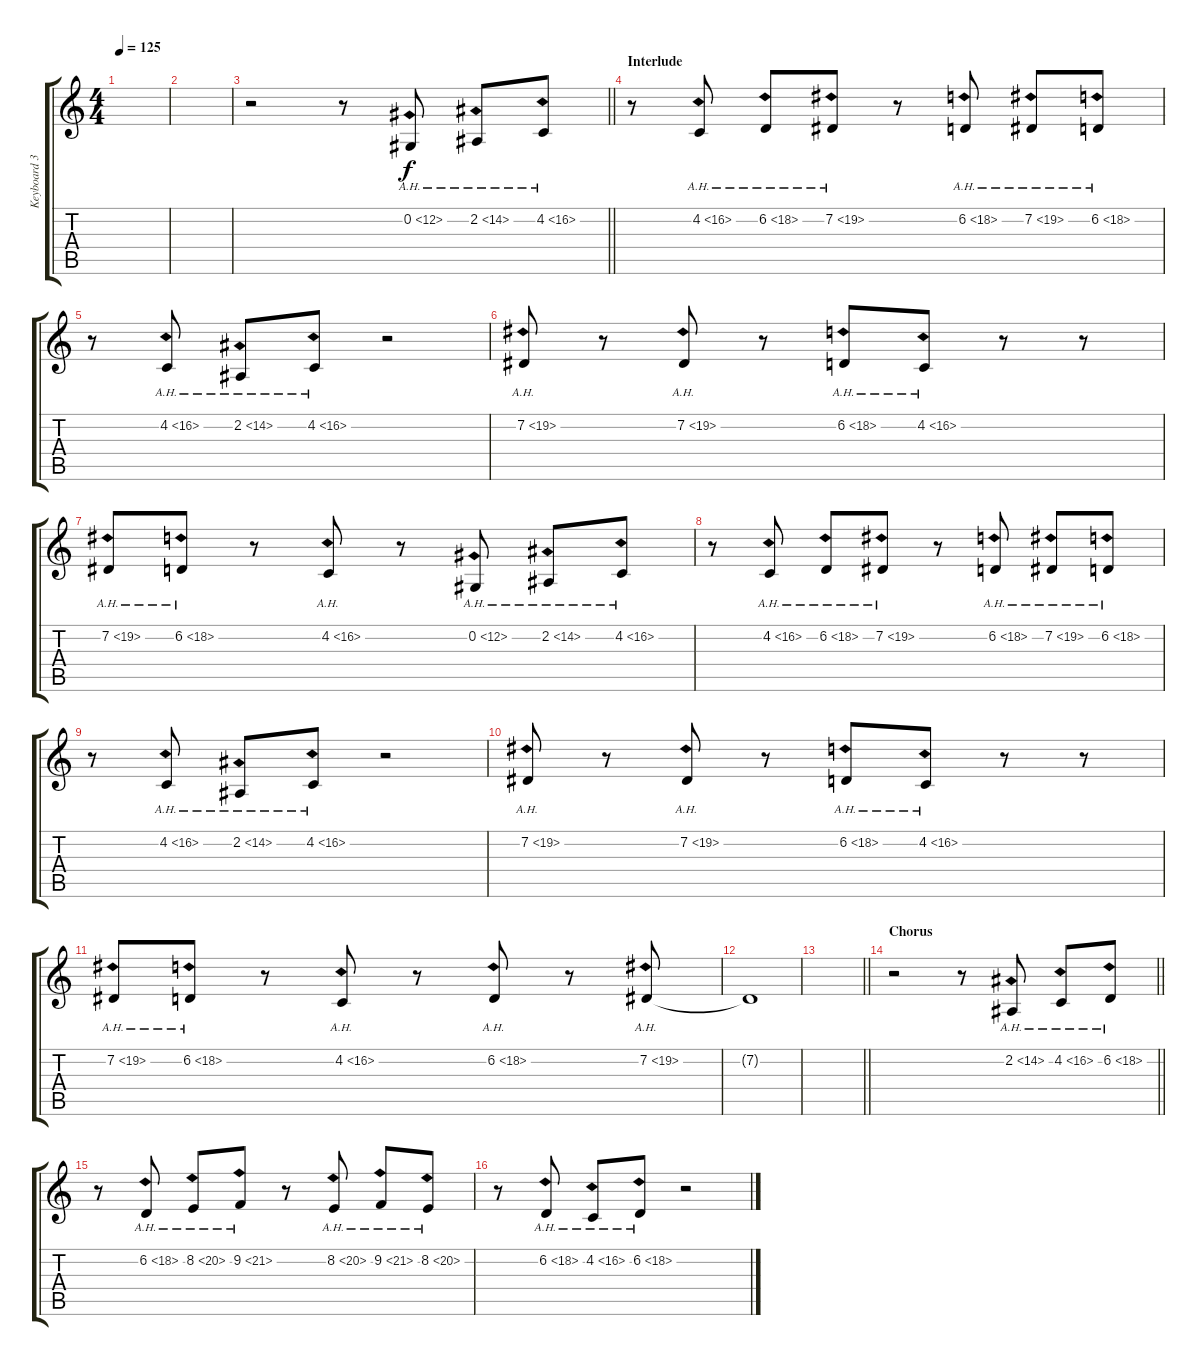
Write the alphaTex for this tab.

\track ("Keyboard 3" "Keyboard 3") {instrument fx7echoes}
\staff {score tabs}
\tuning (Db4 Ab3 E3 B2 Gb2 B1) {hide}
\ts (4 4)
\tempo 125
\clef g2
\ks c
|
|
\barLineRight lightlight
r.2{volume 16 balance 8} r.8 0.2{ah 12}.8 2.2{ah 12}.8 4.2{ah 12}.8 |
\section ("" "Interlude")
r.8 4.2{ah 12}.8 6.2{ah 12}.8 7.2{ah 12}.8 r.8 6.2{ah 12}.8 7.2{ah 12}.8 6.2{ah 12}.8 |
r.8 4.2{ah 12}.8 2.2{ah 12}.8 4.2{ah 12}.8 r.2 |
7.2{ah 12}.8 r.8 7.2{ah 12}.8 r.8 6.2{ah 12}.8 4.2{ah 12}.8 r.8 r.8 |
7.2{ah 12}.8 6.2{ah 12}.8 r.8 4.2{ah 12}.8 r.8 0.2{ah 12}.8 2.2{ah 12}.8 4.2{ah 12}.8 |
r.8 4.2{ah 12}.8 6.2{ah 12}.8 7.2{ah 12}.8 r.8 6.2{ah 12}.8 7.2{ah 12}.8 6.2{ah 12}.8 |
r.8 4.2{ah 12}.8 2.2{ah 12}.8 4.2{ah 12}.8 r.2 |
7.2{ah 12}.8 r.8 7.2{ah 12}.8 r.8 6.2{ah 12}.8 4.2{ah 12}.8 r.8 r.8 |
7.2{ah 12}.8 6.2{ah 12}.8 r.8 4.2{ah 12}.8 r.8 6.2{ah 12}.8 r.8 7.2{ah 12}.8 |
7.2{t}.1 |
\barLineRight lightlight
|
\section ("" "Chorus")
\barLineRight lightlight
r.2 r.8 2.2{ah 12}.8 4.2{ah 12}.8 6.2{ah 12}.8 |
r.8 6.2{ah 12}.8 8.2{ah 12}.8 9.2{ah 12}.8 r.8 8.2{ah 12}.8 9.2{ah 12}.8 8.2{ah 12}.8 |
r.8 6.2{ah 12}.8 4.2{ah 12}.8 6.2{ah 12}.8 r.2
